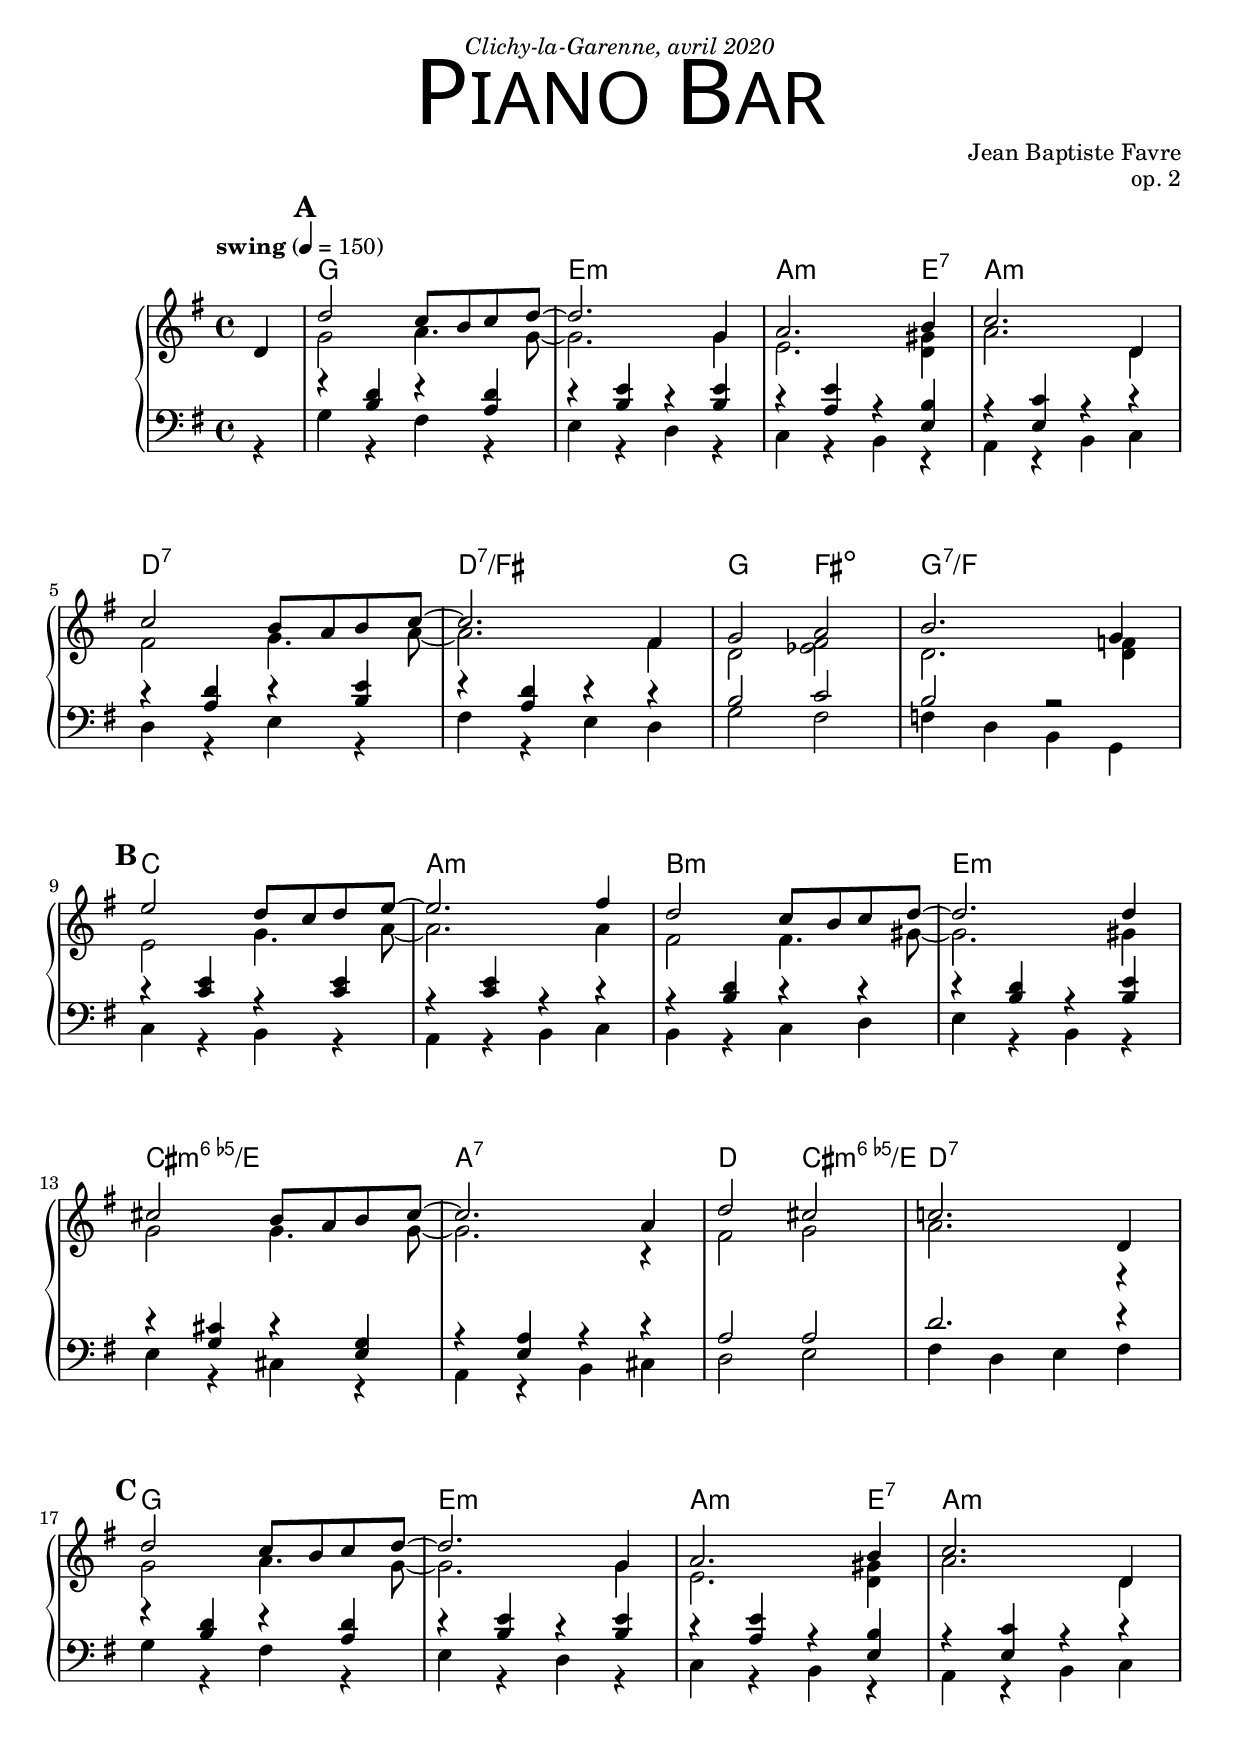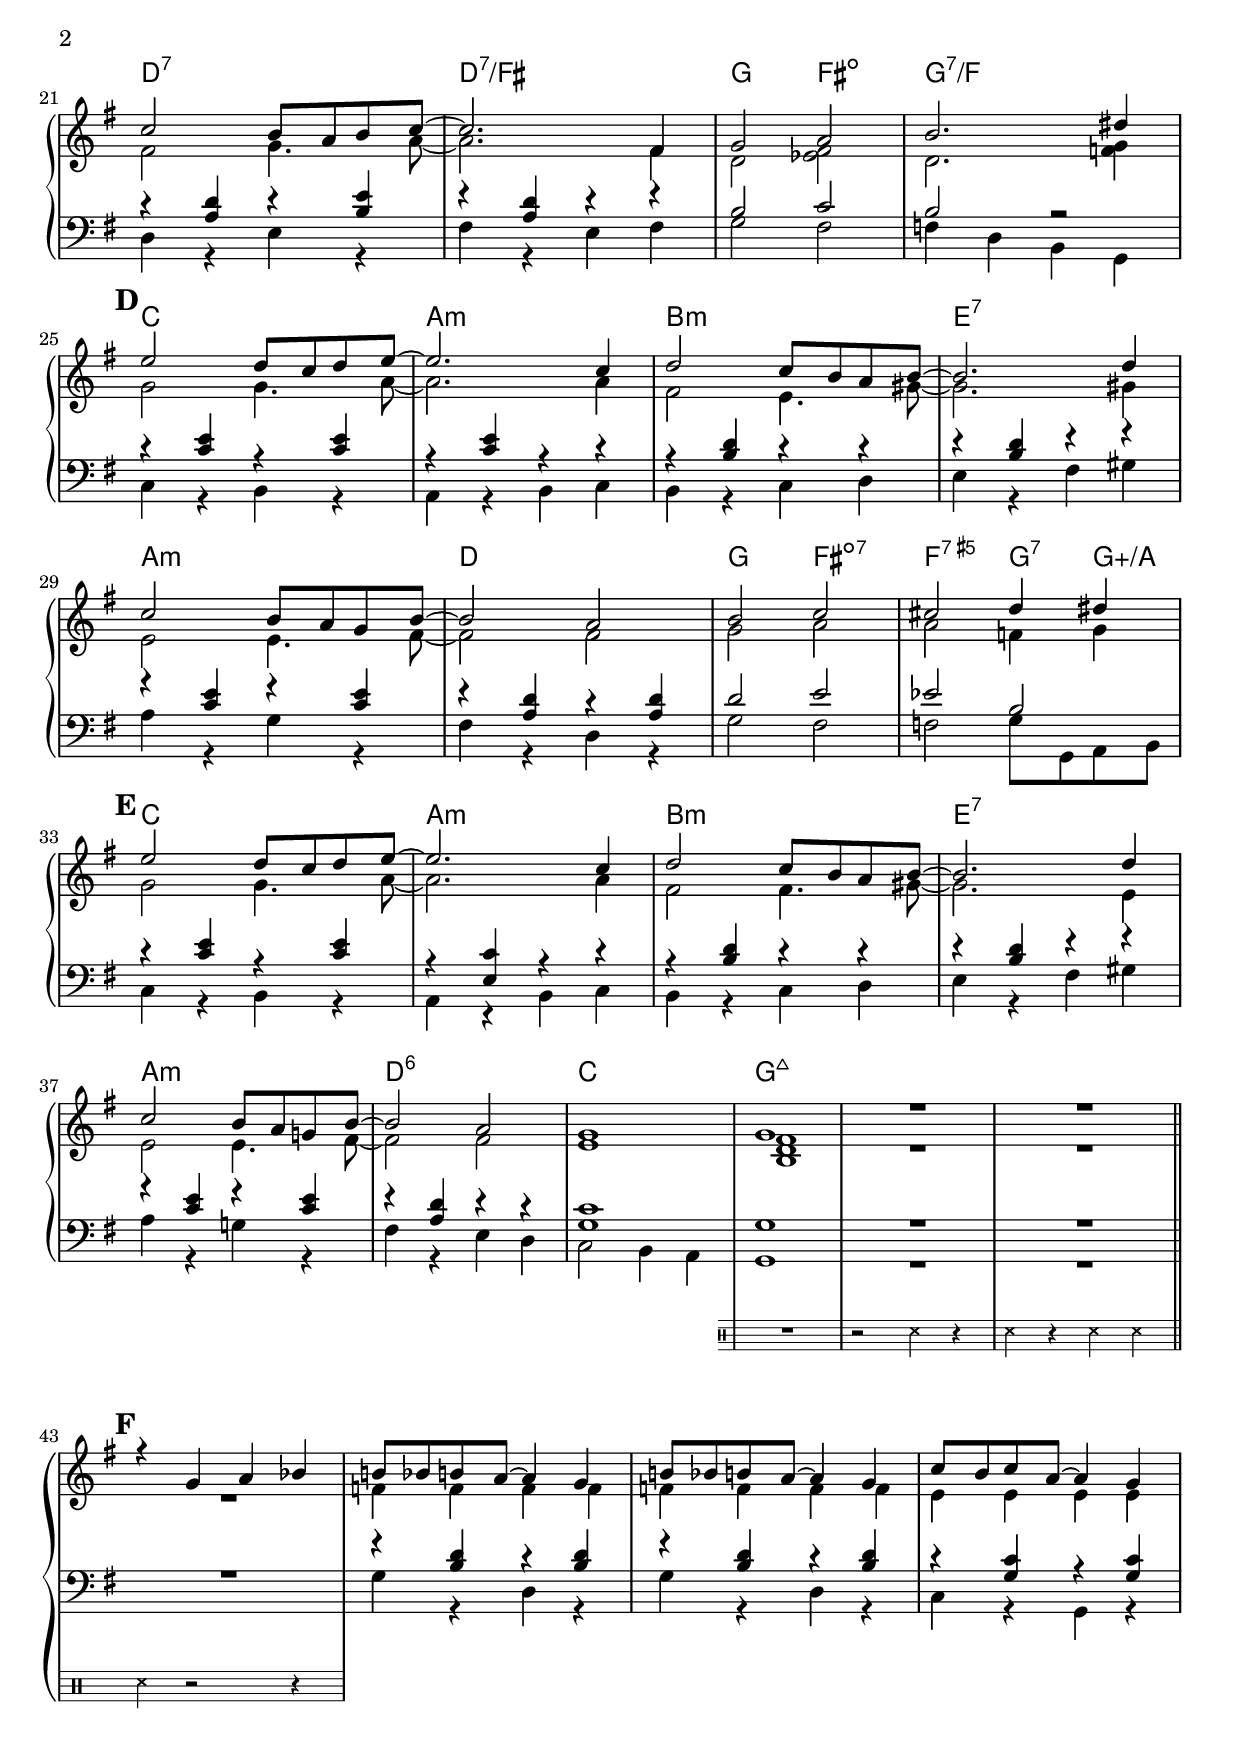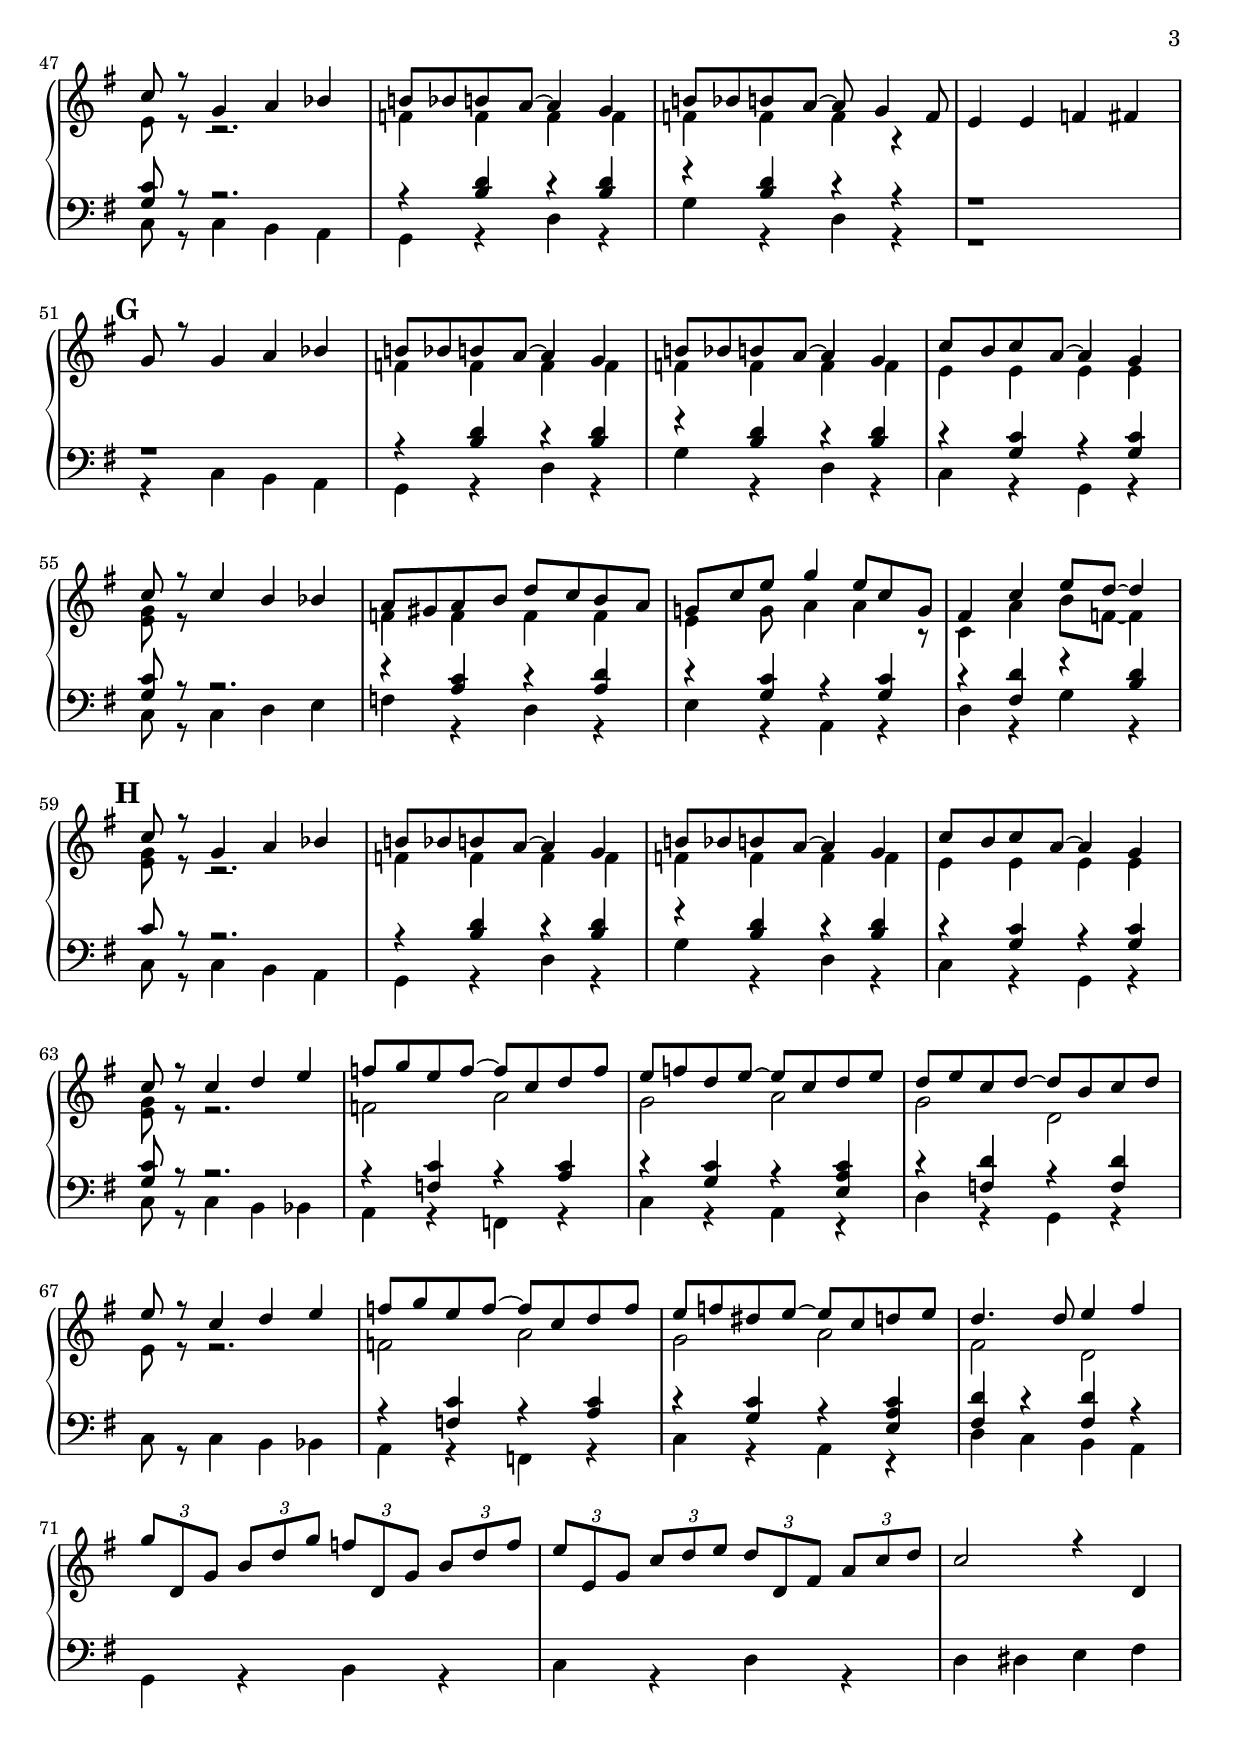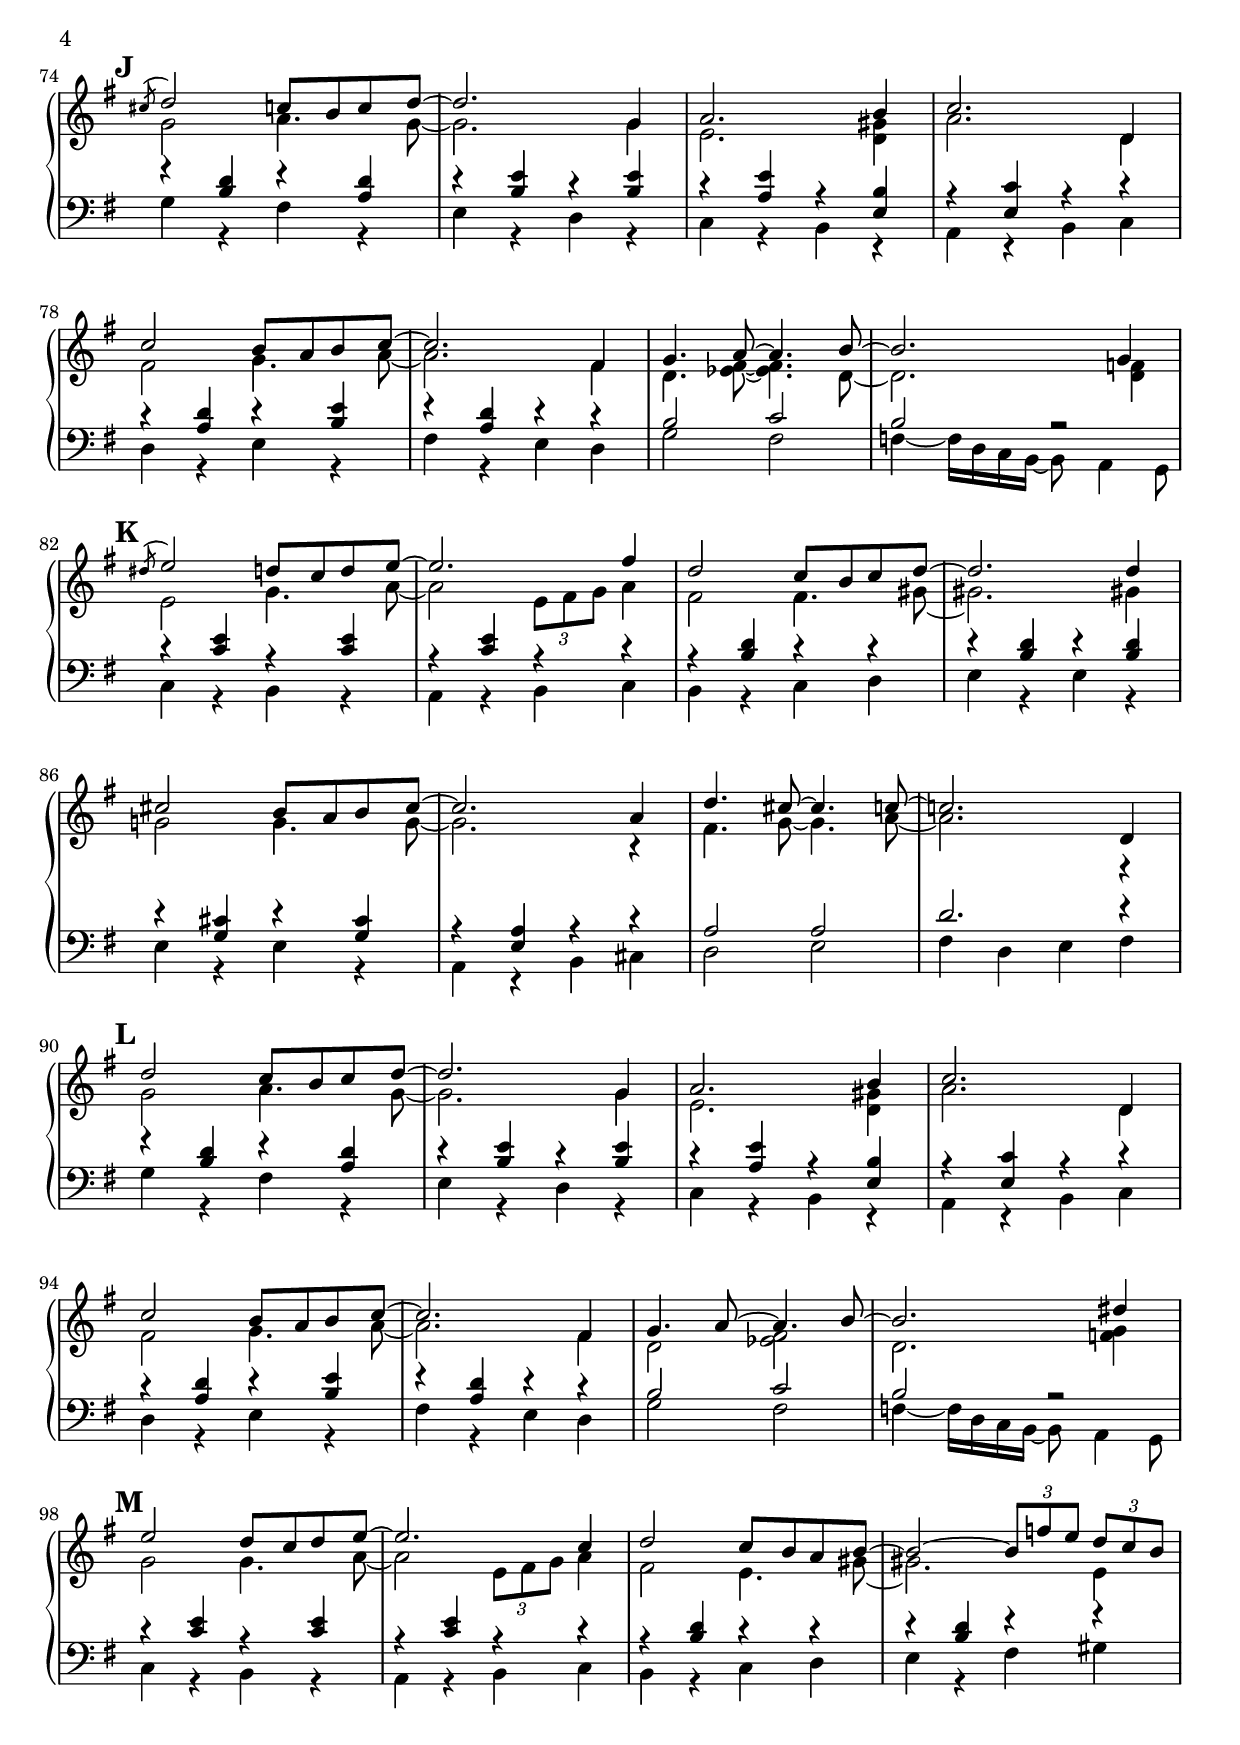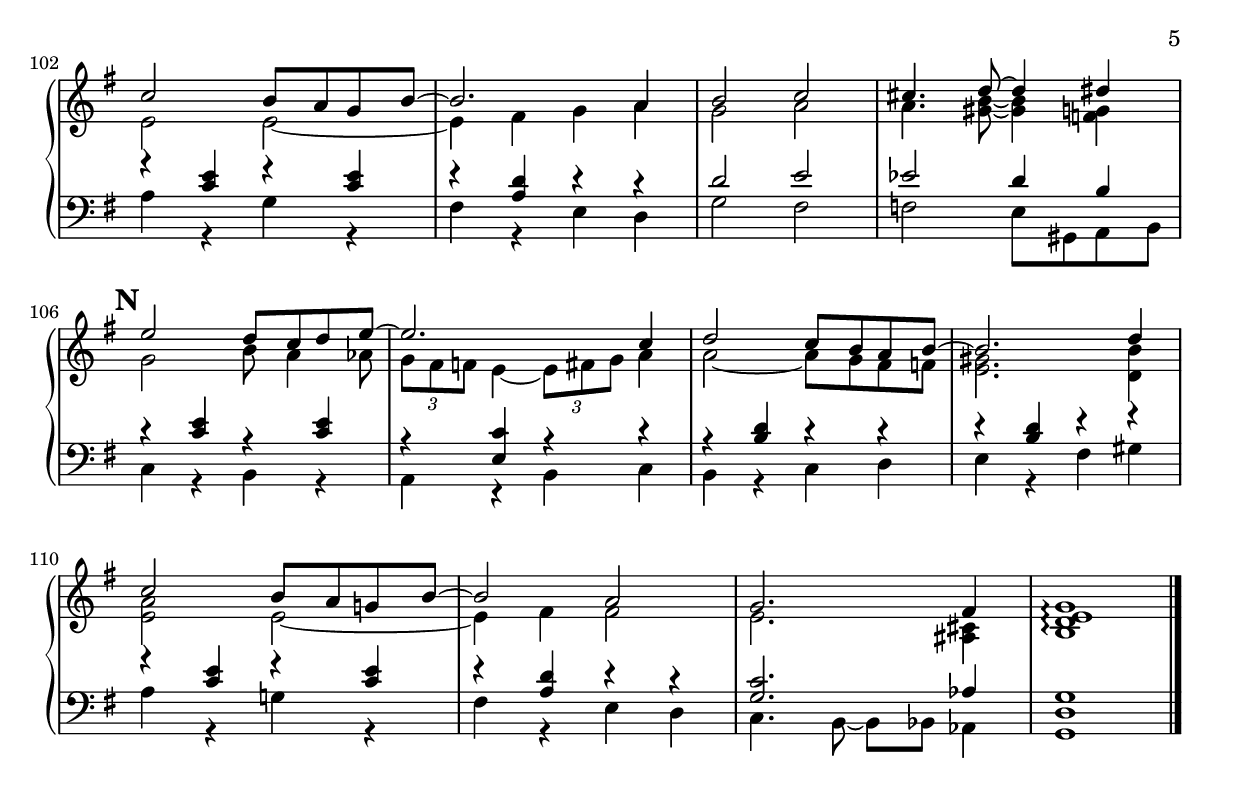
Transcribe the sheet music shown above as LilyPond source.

\version "2.20.0"
\language "english"
% Renders swing rhythm in midi
\include "articulate.ly"
% Only in lilypond 2.21
\include "swing.ly"

\header {
  title = \markup { \override #'(font-name . "Park Lane NF") \fontsize #8 \smallCaps "Piano Bar" }
  subtitle = ""
  composer = "Jean Baptiste Favre"
  opus = "op. 2"
  dedication = \markup { \italic "Clichy-la-Garenne, avril 2020" }
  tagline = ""
}
\paper {
  #(include-special-characters)
  print-all-headers = ##f
  %ragged-last-bottom = ##f
  %ragged-bottom = ##f
  %systems-per-page = 6
}
midiInstrumentName = "honky-tonk"
global = { \time 4/4 \key g \major \tempo "swing" 4 = 150 }
sopraneVoice = \relative c' {
  \set Score.markFormatter = #format-mark-box-alphabet
          \partial 4
          d4 \mark \default %\mark "A"
             d'2 \tripletFeel 8 { c8[ b c d~] } d2. g,4 a2. b4 c2. d,4 \break
             c'2 \tripletFeel 8 { b8[ a b c~] } c2. fs,4 g2 a2 b2. g4 \break
             \mark \default %\mark "B"
             e'2 \tripletFeel 8 { d8[ c d e8~] } e2. fs4 d2 \tripletFeel 8 { c8[ b c d~] } d2. d4 \break
             cs2 \tripletFeel 8 { b8[ a b cs~] } cs2. a4 d2 cs2 c!2. d,4 \break
             \mark \default %\mark "C"
             d'2 \tripletFeel 8 { c8[ b c d~] } d2. g,4 a2. b4 c2. d,4 \break
             c'2 \tripletFeel 8 { b8[ a b c~] } c2. fs,4 g2 a2 b2. ds4 \break
             \mark \default %\mark "D"
             e2 \tripletFeel 8 { d8[ c d e8~] } e2. c4 d2 \tripletFeel 8 { c8[ b a b8~] } b2. d4 \break
             c2 \tripletFeel 8 { b8[ a g8 b8~] } b2 a2 b2 c2 cs2 d4 ds4 \break
             \mark \default %\mark "E"
             e2 \tripletFeel 8 { d8[ c d e8~] } e2. c4 d2 \tripletFeel 8 { c8[ b a b8~] } b2. d4 \break
             c2 \tripletFeel 8 { b8[ a g! b8~] } b2 a2 g1 g1 R1 R1 \break
             \bar"||"
             \mark \default %\mark "F"
             r4 g4 a bf \tripletFeel 8 { b!8[ bf b! a~] } a4 g4 \tripletFeel 8 { b!8[ bf b! a~] } a4 g4 \tripletFeel 8 { c8[ b c a~] } a4 g \break
             c8 r8 g4 a bf \tripletFeel 8 { b!8[ bf b! a~] } a4 g4 \tripletFeel 8 { b!8[ bf b! a~] a8 g4 f8 } e4 e f fs \break
             \mark \default %\mark "G"
             g8 r8 g4 a bf \tripletFeel 8 { b!8[ bf b! a~] } a4 g4 \tripletFeel 8 { b!8[ bf b! a~] } a4 g4 \tripletFeel 8 { c8[ b c a~] } a4 g4 \break
             c8 r8 c4 b bf \tripletFeel 8 { a8[ gs a b] d[ c b a] g![ c e] g4 e8[ c g] } fs4 c' \tripletFeel 8 { e8 d8~ } d4 \break
             \mark \default %\mark "H"
             c8 r8 g4 a bf \tripletFeel 8 { b!8[ bf b! a~] } a4 g4 \tripletFeel 8 { b!8[ bf b! a~] } a4 g4 \tripletFeel 8 { c8[ b c a~] a4 } g \break
             c8 r8 c4 d e f8[ g e f~] f[ c d f] e[ f d e~] e[ c d e] d[ e c d~] d[ b c d] \break
             e r8 c4 d e f8[ g e f~] f[ c d f] e[ f ds e~] e[ c d e] \tripletFeel 8 { d4. d8 e4 fs } \break
             \tuplet 3/2 4 { g8 d, g b d g f d, g b d f e e, g c d e d d, fs a c d } c2 r4 d,4 \break
             \mark \default %\mark "I"
             \acciaccatura cs'8 d2 \tripletFeel 8 { c8[ b c d~] } d2. g,4 a2. b4 c2. d,4 \break
             c'2 \tripletFeel 8 { b8[ a b c~] } c2. fs,4 \tripletFeel 8 { g4. a8~ a4. b8~ } b2. g4 \break
             \mark \default %\mark "J"
             \acciaccatura ds'8 e2 \tripletFeel 8 { d8[ c d e8~] } e2. fs4 d2 \tripletFeel 8 { c8[ b c d~] } d2. d4 \break
             cs2 \tripletFeel 8 { b8[ a b cs~] } cs2. a4 \tripletFeel 8 { d4. cs8~ cs4. c8~ } c!2. d,4 \break
             \mark \default %\mark "K"
             d'2 \tripletFeel 8 { c8[ b c d~] } d2. g,4 a2. b4 c2. d,4 \break
             c'2 \tripletFeel 8 { b8[ a b c~] } c2. fs,4 \tripletFeel 8 { g4. a8~ a4. b8~ } b2. ds4 \break
             \mark \default %\mark "L"
             e2 \tripletFeel 8 { d8[ c d e8~] } e2. c4 d2 \tripletFeel 8 { c8[ b a b8~] } b2~  \tuplet  3/2 4 { b8 f' e d c b } \break
             c2 \tripletFeel 8 { b8[ a g8 b8~] } b2. a4 b2 c2 \tripletFeel 8 { cs4. d8~ } d4 ds4 \break
             \mark \default %\mark "M"
             e2 \tripletFeel 8 { d8[ c d e8~] } e2. c4 d2 \tripletFeel 8 { c8[ b a b8~] } b2. d4 \break
             c2 \tripletFeel 8 { b8[ a g! b8~] } b2 a2 g2.  fs4 <b, d e g>1\arpeggio
          \bar "|."
        }
altoVoice = \relative c' {
          \partial 4 s4
             %\mark "A"
             g'2 \tripletFeel 8 { a4. g8~} g2. g4 e2. <d gs>4 a'2. d,4
             fs2 \tripletFeel 8 { g4. a8~} a2. fs4 d2 <ef fs>2 d2. <d f>4
             % \mark "B"
             e2 \tripletFeel 8 { g4. a8~} a2. a4 fs2 \tripletFeel 8 { fs4. gs8~} gs2. gs4
             g2 \tripletFeel 8 { g4. g8~} g2. r4 fs2 g2 a2. r4
             %\mark "C"
             g2 \tripletFeel 8 { a4. g8~} g2. g4 e2. <d gs>4 a'2. d,4
             fs2 \tripletFeel 8 { g4. a8~} a2. fs4 d2 <ef fs>2 d2. <f g>4
             %\mark "D"
             g2 \tripletFeel 8 { g4. a8~} a2. a4 fs2 \tripletFeel 8 { e4. gs8~} gs2. gs4
             e2 \tripletFeel 8 { e4. fs8~} fs2 fs2 g2 a2 a2 f4 g4
             %\mark "E"
             g2 \tripletFeel 8 { g4. a8~} a2. a4 fs2 \tripletFeel 8 { fs4. gs8~} gs2. e4
             e2 \tripletFeel 8 { e4. fs8~} fs2 fs e1 <b d fs>1 R1 R1
             %\mark "F"
             R1 f'4 f f f f f f f
             e4 e e e e8 r8 r2.
             f4 f f f f f f r4 s1
             s1 f4 f f f f f f f e e e e
             <e g>8 r8 s2. \tripletFeel 8 { f4 f f f e g8 a4 a4 r8 } c,4 a' \tripletFeel 8 { b8 f~ } f4
             <e g>8 r8 r2. f4 f f f f f f f e e e e
             <e g>8 r8 r2. f2 a2 g2 a2 g2 d2 e8 r8 r2.
             f2 a2 g2 a2 fs2 d2 s1 s1 s1
             %\mark "G"
             g2 \tripletFeel 8 { a4. g8~ }  g2. g4 e2. <d gs>4 a'2. d,4
             fs2 \tripletFeel 8 { g4. a8~ } a2. fs4 \tripletFeel 8 { d4. <ef fs>8~ <ef fs>4. d8~ } d2. <d f>4
             % \mark "H"
             e2 \tripletFeel 8 { g4. a8~ } a2 \tuplet 3/2 { e8 fs g } a4 fs2 \tripletFeel 8 { fs4. gs8~ } gs!2. gs!4
             g!2 \tripletFeel 8 { g4. g8~ } g2. r4 \tripletFeel 8 { fs4. g8~ g4. a8~ } a2. r4
             %\mark "I"
             g2 \tripletFeel 8 { a4. g8~ } g2. g4 e2. <d gs>4 a'2. d,4
             fs2 \tripletFeel 8 { g4. a8~ } a2. fs4 d2 <ef fs>2 d2. <f g>4
             %\mark "J"
             g2 \tripletFeel 8 { g4. a8~ } a2 \tuplet 3/2 { e8 fs g } a4 fs2 \tripletFeel 8 { e4. gs!8~ } gs!2. e4
             e2 e2~ e4 fs4 g a g2 a2 \tripletFeel 8 { a4. <gs b>8~ } <gs b>4 <f! g!>4
             %\mark "K"
             g2 \tripletFeel 8 { b8 a4 af8 } \tuplet 3/2 4 { g8 fs f } e4~ \tuplet 3/2 4 { e8 fs g} a4 a2~ \tripletFeel 8 { a8[ g fs f] } <e gs!>2. <d b'>4
             <e a>2 e2~ e4 fs4 fs2 e2. <as, cs>4 s1
        }
tenorVoice = \relative c' {
          \partial 4 s4
             %\mark "A"
             r4 <b d>4 r4 <a d>4 r4 <b e>4 r4 <b e>4 r4 <a e'>4 r4 <e b'>4 r4 <e c'>4 r4 r4
             r4 <a d>4 r4 <b e>4 r4 <a d>4 r4 r4 b2 c2 b2 r2
             %\mark "B"
             r4 <c e>4 r4 <c e>4 r4 <c e>4 r4 r4 r4 <b d>4 r4 r4 r4 <b d>4 r4 <b e>4
             r4 <g cs>4 r4 <e g>4 r4 <e a>4 r4 r4 a2 a2 d2. r4
             %\mark "C"
             r4 <b d>4 r4 <a d>4 r4 <b e>4 r4 <b e>4 r4 <a e'>4 r4 <e b'>4 r4 <e c'>4 r4 r4
             r4 <a d>4 r4 <b e>4 r4 <a d>4 r4 r4 b2 c2 b2 r2
             %\mark "D"
             r4 <c e>4 r4 <c e>4 r4 <c e>4 r4 r4 r4 <b d>4 r4 r4 r4 <b d>4 r4 r4
             r4 <c e>4 r4 <c e>4 r4 <a d>4 r4 <a d>4 d2 e2 ef2 b2
             %\mark "E"
             r4 <c e>4 r4 <c e>4 r4 <e, c'>4 r4 r4 r4 <b' d>4 r4 r4 r4 <b d>4 r4 r4
             r4 <c e>4 r4 <c e>4 r4 <a d>4 r4 r4 <g c>1 <g>1 R1 R1
             %\mark "F"
             R1 r4 <b d>4 r <b d>4 r4 <b d>4 r <b d>4 r4 <g c>4 r4 <g c>4
             <g c>8 r8 r2. r4 <b d>4 r <b d>4 r4 <b d>4 r4 r4 r1
             r1 r4 <b d>4 r <b d>4 r4 <b d>4 r <b d>4 r4 <g c>4 r4 <g c>4
             <g c>8 r8 r2. r4 <a c>4 r <a d>4 r4 <g c> r4 <g c> r4 <fs d'>4 r4 <b d>4
             c8 r8 r2. r4 <b d>4 r <b d>4 r4 <b d>4 r <b d>4 r4 <g c>4 r4 <g c>4
             <g c>8 r8 r2. r4 <f c'>4 r4 <a c> r4 <g c> r4 <e a c> r4 <f d'> r4 <f d'> s1
             r4 <f c'>4 r4 <a c> r4 <g c> r4 <e a c> <fs d'> r4 <fs d'> r4
             s1*3
             %\mark "G"
             r4 <b d>4 r4 <a d>4 r4 <b e>4 r4 <b e>4 r4 <a e'>4 r4 <e b'>4 r4 <e c'>4 r4 r4
             r4 <a d>4 r4 <b e>4 r4 <a d>4 r4 r4 b2 c2 b2 r2
             %\mark "H"
             r4 <c e>4 r4 <c e>4 r4 <c e>4 r4 r4 r4 <b d>4 r4 r4 r4 <b d>4 r4 <b d>4
             r4 <g cs>4 r4 <g cs>4 r4 <e a>4 r4 r4 a2 a2 d2. r4
             %\mark "I"
             r4 <b d>4 r4 <a d>4 r4 <b e>4 r4 <b e>4 r4 <a e'>4 r4 <e b'>4 r4 <e c'>4 r4 r4
             r4 <a d>4 r4 <b e>4 r4 <a d>4 r4 r4 b2 c2 b2 r2
             %\mark "J"
             r4 <c e>4 r4 <c e>4 r4 <c e>4 r4 r4 r4 <b d>4 r4 r4 r4 <b d>4 r4 r4
             r4 <c e>4 r4 <c e>4 r4 <a d>4 r4 r4 d2 e2 ef2 d4 b
             %\mark "K"
             r4 <c e>4 r4 <c e>4 r4 <e, c'>4 r4 r4 r4 <b' d>4 r4 r4 r4 <b d>4 r4 r4
             r4 <c e>4 r4 <c e>4 r4 <a d>4 r4 r4 <g c>2. af4  <d, g>1
        }
bassesVoice = \relative f {
          \partial 4 r4
             %\mark "A"
             g4 r4 fs r4 e r4 d r4 c r4 b r4 a r4 b4 c
             d4 r4 e r4 fs r4 e4 d g2 fs f4 d4 b4 g4
             %\mark "B"
             c4 r4 b r4 a r4 b4 c b4 r4 c4 d e4 r4 b4 r4
             e4 r4 cs r4 a r4 b4 cs d2 e fs4 d e fs
             %\mark "C"
             g4 r4 fs r4 e r4 d r4 c r4 b r4 a r4 b4 c
             d4 r4 e r4 fs r4 e4 fs g2 fs f4 d4 b4 g4
             %\mark "D"
             c4 r4 b r4 a r4 b4 c b4 r4 c4 d e4 r4 fs4 gs
             a4 r4 g r4 fs r4 d4 r4 g2 fs f \tripletFeel 8 { g8[ g, a b] }
             %\mark "E"
             c4 r4 b r4 a r4 b4 c b4 r4 c4 d e4 r4 fs4 gs
             a4 r4 g! r4 fs r4 e4 d c2 b4 a
             <<
               { g1 R1 R1 }
               \new DrumStaff \with { \remove "Time_signature_engraver"
                                      alignAboveContext = #"main"
                                      fontSize = #-3
                                      \override StaffSymbol.staff-space = #(magstep -3)
                                      \override StaffSymbol.thickness = #(magstep -3)
                                      firstClef = ##t
               } \drummode { R1 r2 ss4 r4 ss4 r4 ss4 ss ss r2 r4 }
             >>
             %\mark "F"
             g'4 r d r g4 r d r c4 r g r
             c8 r c4 b a g r d' r g r d r4 r1
             r4 c4 b a g r d' r g4 r d r c4 r g r
             c8 r8 c4 d e f r4 d r4 e r4 a, r4 d r4 g r4
             c,8 r8 c4 b a g4 r d' r g4 r d r c4 r g r
             c8 r8 c4 b bf a r4 f r4 c' r4 a4 r4 d4 r4 g,4 r4 c8 r8 c4 b bf
             a4 r4 f4 r4 c'4 r4 a4 r4 d4 c b a g r4 b r4 c r4 d r4 d4 ds e fs
             %\mark "A"
             g4 r4 fs r4 e r4 d r4 c r4 b r4 a r4 b4 c
             d4 r4 e r4 fs r4 e4 d g2 fs \tripletFeel 8 { f4~ f16 d c  b~ b8 a4 g8 }
             %\mark "B"
             c4 r4 b4 r4 a4 r4 b4 c b4 r4 c4 d e4 r4 e4 r4
             e4 r4 e4 r4 a,4 r4 b4 cs d2 e2 fs4 d e fs
             %\mark "C"
             g4 r4 fs4 r4 e4 r4 d4 r4 c4 r4 b4 r4 a4 r4 b4 c
             d4 r4 e4 r4 fs4 r4 e4 d g2 fs \tripletFeel 8 { f4~ f16 d c  b~ b8 a4 g8 }
             %\mark "D"
             c4 r4 b4 r4 a4 r4 b4 c b4 r4 c4 d e4 r4 fs4 gs
             a4 r4 g4 r4 fs4 r4 e4 d g2 fs f \tripletFeel 8 { e8[ gs, a b] }
             %\mark "E"
             c4 r4 b4 r4 a4 r4 b4 c b4 r4 c4 d e4 r4 fs4 gs
             a4 r4 g!4 r4 fs4 r4 e4 d \tripletFeel 8 { c4. b8~ b8 bf8 } af4 g1
        }

pianoMusic =   \new PianoStaff
  <<
    \tag #'visuel \new ChordNames {
      \chordmode {
        \partial 4
        s4 g1 e:m a2.:m e4:7 a1:m
           d:7 d:7/fs g2 fs:dim g1:7/f
           c1 a:m b:m e:m
           cs:dim6/e a:7 d2 cs:dim6/e d1:7
           g1 e:m a2.:m e4:7 a1:m
           d:7 d:7/fs g2 fs:dim g1:7/f
           c1 a:m b:m e:7
           a:m d g2 fs2:dim7 f2:aug7 g4:7 g4:aug/a
           c1 a:m b:m e:7
           a:m d:6 c g:7+
      }
    }
    \new Staff = "haut" <<
      \set Staff.midiInstrument = \midiInstrumentName
      \clef treble
      \global
      \new Voice = "soprane" { \tag #'midi \set Voice.midiMinimumVolume = #0.3
                               \tag #'midi \set Voice.midiMaximumVolume = #1
                               \voiceOne \sopraneVoice
      }
      \new Voice = "alto" { \tag #'midi \set Voice.midiMinimumVolume = #0.2
                            \tag #'midi \set Voice.midiMaximumVolume = #0.8
                            \voiceTwo \altoVoice
      }
    >>
    \new Staff <<
      \set Staff.midiInstrument = \midiInstrumentName
      \clef bass
      \global
      \new Voice = "tenor" { \tag #'midi \set Voice.midiMinimumVolume = #0.2
                             \tag #'midi \set Voice.midiMaximumVolume = #0.8
                             \voiceOne \tenorVoice
      }
      \new Voice = "bass" { \tag #'midi \set Voice.midiMinimumVolume = #0.2
                            \tag #'midi \set Voice.midiMaximumVolume = #0.8
                            \voiceTwo \bassesVoice
      }
    >>
    \tag #'notvisuel \new FiguredBass{
      \figuremode { \bassFigureExtendersOn
        <_>4 <5>1 <5\!> <5\!> <5\!>
             <5\!> <6\!> <5\!>2 <5\!>2 <2>1
             <5\!>1 <5\!> <5\!> <5\!>
             <6\!> <_+\!> <5\!>2 <6\!> <6\!>1
             <5>1 <5\!> <5\!> <5\!>
             <5\!> <6\!> <5\!>2 <5\!>2 <2>1
             <5\!> <5\!> <5\!> <_+\!>
             <5\!> <6\!> <5\!>2 <7\!> <7\!> <5\!>2
             <5\!>1 <5\!> <5\!> <5\!>
             <5\!> <6\!> <5\!> <5\!>
      }
    }
    \tag #'notvisuel \new FiguredBass{
      \figuremode {
        <_>4 <I>1 <VI> <IV> <II> <V> <V>
             <I>2 <VII>2 <I>1
             <IV>1 <II> <III> <VI>
             <IV> <II> <V>2 <IV>2 <V>1
             <I>1 <VI> <IV> <II> <V> <V>
             <I>2 <VII>2 <I>1
             <IV> <II> <III> <VI>
             <II> <V> <I>2 <VII> <VII> <I>
             <IV>1 <II> <III> <VI>
             <II> <V> <IV> <I>
      }
    }
  >>

\score {
  \header {
    title = ##f
    subtitle = ##f
    piece = ##f
  }
  \keepWithTag visuel \pianoMusic
  \layout {}
}
\score {
  \header {
    title = ##f
    subtitle = ##f
    piece = ##f
  }
  \keepWithTag midi \pianoMusic
  \midi {
    \context {
      \Staff
      \remove "Staff_performer"
    }
    \context {
      \Voice
      \consists "Staff_performer"
    }
  }
}
